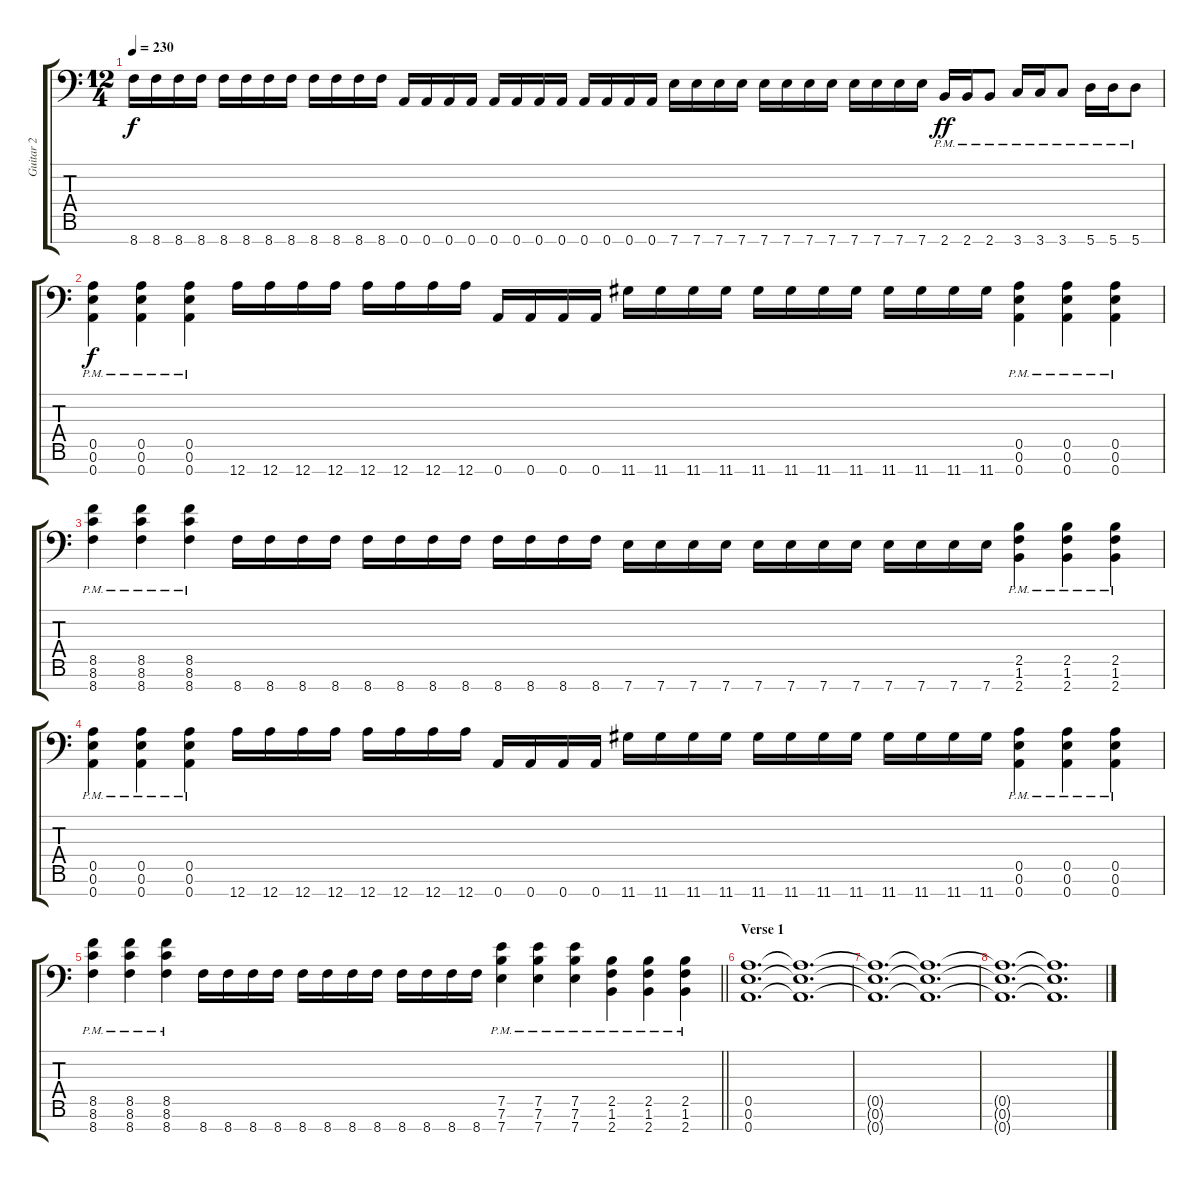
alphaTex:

\track ("Guitar 2" "Guitar 2") {instrument distortionguitar}
\staff {score tabs}
\tuning (E4 B3 G3 D3 A2 E2 A1) {hide}
\ts (12 4)
\tempo 230
\clef f4
\ks c
8.7.16{dy f} 8.7.16 8.7.16 8.7.16 8.7.16 8.7.16 8.7.16 8.7.16 8.7.16 8.7.16 8.7.16 8.7.16 0.7.16 0.7.16 0.7.16 0.7.16 0.7.16 0.7.16 0.7.16 0.7.16 0.7.16 0.7.16 0.7.16 0.7.16 7.7.16 7.7.16 7.7.16 7.7.16 7.7.16 7.7.16 7.7.16 7.7.16 7.7.16 7.7.16 7.7.16 7.7.16 2.7{pm}.16{dy ff} 2.7{pm}.16 2.7{pm}.8 3.7{pm}.16 3.7{pm}.16 3.7{pm}.8 5.7{pm}.16 5.7{pm}.16 5.7{pm}.8 |
(0.5{pm} 0.6{pm} 0.7{pm}).4{dy f} (0.5{pm} 0.6{pm} 0.7{pm}).4 (0.5{pm} 0.6{pm} 0.7{pm}).4 12.7.16 12.7.16 12.7.16 12.7.16 12.7.16 12.7.16 12.7.16 12.7.16 0.7.16 0.7.16 0.7.16 0.7.16 11.7.16 11.7.16 11.7.16 11.7.16 11.7.16 11.7.16 11.7.16 11.7.16 11.7.16 11.7.16 11.7.16 11.7.16 (0.5{pm} 0.6{pm} 0.7{pm}).4 (0.5{pm} 0.6{pm} 0.7{pm}).4 (0.5{pm} 0.6{pm} 0.7{pm}).4 |
(8.5{pm} 8.6{pm} 8.7{pm}).4 (8.5{pm} 8.6{pm} 8.7{pm}).4 (8.5{pm} 8.6{pm} 8.7{pm}).4 8.7.16 8.7.16 8.7.16 8.7.16 8.7.16 8.7.16 8.7.16 8.7.16 8.7.16 8.7.16 8.7.16 8.7.16 7.7.16 7.7.16 7.7.16 7.7.16 7.7.16 7.7.16 7.7.16 7.7.16 7.7.16 7.7.16 7.7.16 7.7.16 (2.5{pm} 1.6{pm} 2.7{pm}).4 (2.5{pm} 1.6{pm} 2.7{pm}).4 (2.5{pm} 1.6{pm} 2.7{pm}).4 |
(0.5{pm} 0.6{pm} 0.7{pm}).4 (0.5{pm} 0.6{pm} 0.7{pm}).4 (0.5{pm} 0.6{pm} 0.7{pm}).4 12.7.16 12.7.16 12.7.16 12.7.16 12.7.16 12.7.16 12.7.16 12.7.16 0.7.16 0.7.16 0.7.16 0.7.16 11.7.16 11.7.16 11.7.16 11.7.16 11.7.16 11.7.16 11.7.16 11.7.16 11.7.16 11.7.16 11.7.16 11.7.16 (0.5{pm} 0.6{pm} 0.7{pm}).4 (0.5{pm} 0.6{pm} 0.7{pm}).4 (0.5{pm} 0.6{pm} 0.7{pm}).4 |
\barLineRight lightlight
(8.5{pm} 8.6{pm} 8.7{pm}).4 (8.5{pm} 8.6{pm} 8.7{pm}).4 (8.5{pm} 8.6{pm} 8.7{pm}).4 8.7.16 8.7.16 8.7.16 8.7.16 8.7.16 8.7.16 8.7.16 8.7.16 8.7.16 8.7.16 8.7.16 8.7.16 (7.5{pm} 7.6{pm} 7.7{pm}).4 (7.5{pm} 7.6{pm} 7.7{pm}).4 (7.5{pm} 7.6{pm} 7.7{pm}).4 (2.5{pm} 1.6{pm} 2.7{pm}).4 (2.5{pm} 1.6{pm} 2.7{pm}).4 (2.5{pm} 1.6{pm} 2.7{pm}).4 |
\section ("" "Verse 1")
(0.5 0.6 0.7).1{d volume 12} (0.5{t} 0.6{t} 0.7{t}).1{d} |
(0.5{t} 0.6{t} 0.7{t}).1{d} (0.5{t} 0.6{t} 0.7{t}).1{d} |
(0.5{t} 0.6{t} 0.7{t}).1{d volume 8} (0.5{t} 0.6{t} 0.7{t}).1{d}
